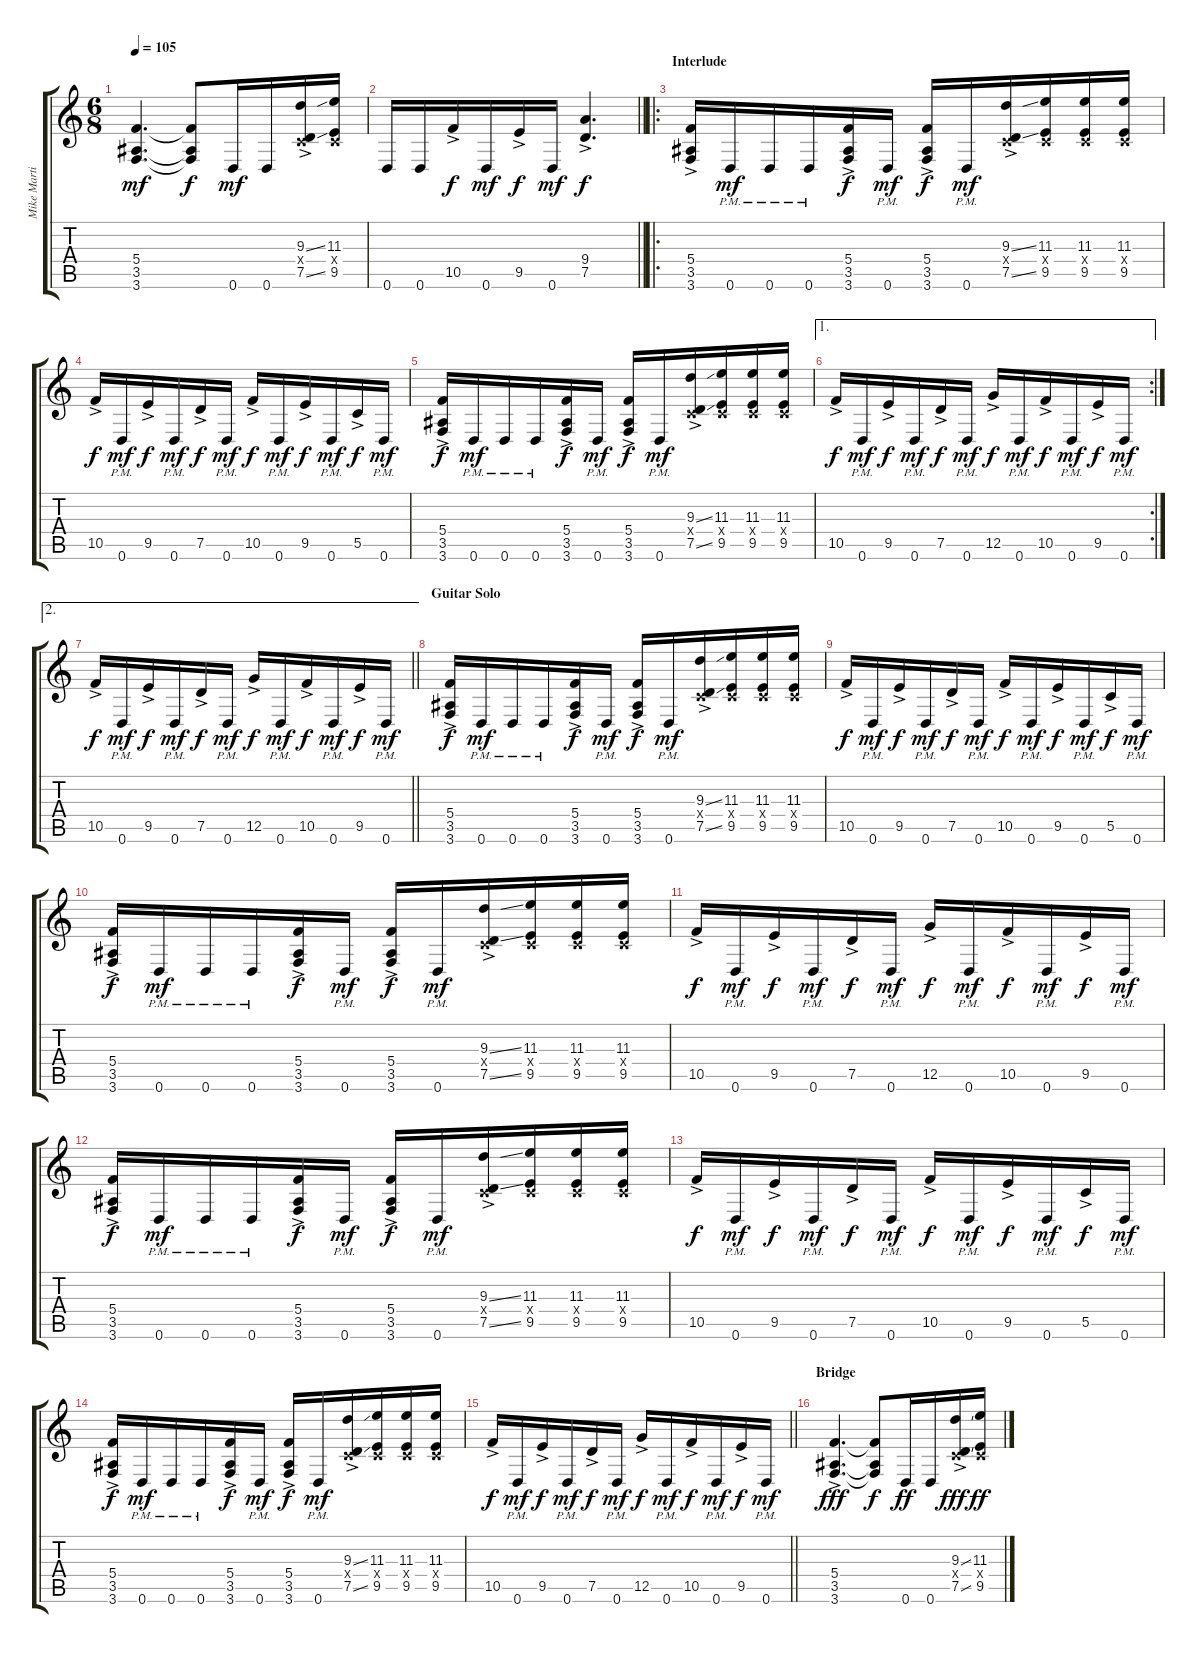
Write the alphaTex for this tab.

\track ("Mike Martin" "Mike Marti") {instrument distortionguitar}
\staff {score tabs}
\tuning (D4 A3 F3 C3 G2 D2) {hide}
\ts (6 8)
\tempo 105
\clef g2
\ks c
(5.4 3.5 3.6).4{d dy mf} (5.4{t} 3.5{t} 3.6{t}).8{dy f} 0.6.16{dy mf} 0.6.16 (9.3{ss ac} 0.4{x} 7.5{ss ac}).16 (11.3 0.4{x} 9.5).16 |
\barLineRight lightlight
0.6.16 0.6.16 10.5{ac}.16{dy f} 0.6.16{dy mf} 9.5{ac}.16{dy f} 0.6.16{dy mf} (9.4{ac} 7.5{ac}).4{d dy f} |
\ro
\section ("" "Interlude")
(5.4{ac} 3.5{ac} 3.6{ac}).16 0.6{pm}.16{dy mf} 0.6{pm}.16 0.6{pm}.16 (5.4{ac} 3.5{ac} 3.6{ac}).16{dy f} 0.6{pm}.16{dy mf} (5.4{ac} 3.5{ac} 3.6{ac}).16{dy f} 0.6{pm}.16{dy mf} (9.3{ss ac} 0.4{x} 7.5{ss ac}).16 (11.3 0.4{x} 9.5).16 (11.3 0.4{x} 9.5).16 (11.3 0.4{x} 9.5).16 |
10.5{ac}.16{dy f} 0.6{pm}.16{dy mf} 9.5{ac}.16{dy f} 0.6{pm}.16{dy mf} 7.5{ac}.16{dy f} 0.6{pm}.16{dy mf} 10.5{ac}.16{dy f} 0.6{pm}.16{dy mf} 9.5{ac}.16{dy f} 0.6{pm}.16{dy mf} 5.5{ac}.16{dy f} 0.6{pm}.16{dy mf} |
(5.4{ac} 3.5{ac} 3.6{ac}).16{dy f} 0.6{pm}.16{dy mf} 0.6{pm}.16 0.6{pm}.16 (5.4{ac} 3.5{ac} 3.6{ac}).16{dy f} 0.6{pm}.16{dy mf} (5.4{ac} 3.5{ac} 3.6{ac}).16{dy f} 0.6{pm}.16{dy mf} (9.3{ss ac} 0.4{x} 7.5{ss ac}).16 (11.3 0.4{x} 9.5).16 (11.3 0.4{x} 9.5).16 (11.3 0.4{x} 9.5).16 |
\ae 1
\rc 2
10.5{ac}.16{dy f} 0.6{pm}.16{dy mf} 9.5{ac}.16{dy f} 0.6{pm}.16{dy mf} 7.5{ac}.16{dy f} 0.6{pm}.16{dy mf} 12.5{ac}.16{dy f} 0.6{pm}.16{dy mf} 10.5{ac}.16{dy f} 0.6{pm}.16{dy mf} 9.5{ac}.16{dy f} 0.6{pm}.16{dy mf} |
\ae 2
\barLineRight lightlight
10.5{ac}.16{dy f} 0.6{pm}.16{dy mf} 9.5{ac}.16{dy f} 0.6{pm}.16{dy mf} 7.5{ac}.16{dy f} 0.6{pm}.16{dy mf} 12.5{ac}.16{dy f} 0.6{pm}.16{dy mf} 10.5{ac}.16{dy f} 0.6{pm}.16{dy mf} 9.5{ac}.16{dy f} 0.6{pm}.16{dy mf} |
\section ("" "Guitar Solo")
(5.4{ac} 3.5{ac} 3.6{ac}).16{dy f} 0.6{pm}.16{dy mf} 0.6{pm}.16 0.6{pm}.16 (5.4{ac} 3.5{ac} 3.6{ac}).16{dy f} 0.6{pm}.16{dy mf} (5.4{ac} 3.5{ac} 3.6{ac}).16{dy f} 0.6{pm}.16{dy mf} (9.3{ss ac} 0.4{x} 7.5{ss ac}).16 (11.3 0.4{x} 9.5).16 (11.3 0.4{x} 9.5).16 (11.3 0.4{x} 9.5).16 |
10.5{ac}.16{dy f} 0.6{pm}.16{dy mf} 9.5{ac}.16{dy f} 0.6{pm}.16{dy mf} 7.5{ac}.16{dy f} 0.6{pm}.16{dy mf} 10.5{ac}.16{dy f} 0.6{pm}.16{dy mf} 9.5{ac}.16{dy f} 0.6{pm}.16{dy mf} 5.5{ac}.16{dy f} 0.6{pm}.16{dy mf} |
(5.4{ac} 3.5{ac} 3.6{ac}).16{dy f} 0.6{pm}.16{dy mf} 0.6{pm}.16 0.6{pm}.16 (5.4{ac} 3.5{ac} 3.6{ac}).16{dy f} 0.6{pm}.16{dy mf} (5.4{ac} 3.5{ac} 3.6{ac}).16{dy f} 0.6{pm}.16{dy mf} (9.3{ss ac} 0.4{x} 7.5{ss ac}).16 (11.3 0.4{x} 9.5).16 (11.3 0.4{x} 9.5).16 (11.3 0.4{x} 9.5).16 |
10.5{ac}.16{dy f} 0.6{pm}.16{dy mf} 9.5{ac}.16{dy f} 0.6{pm}.16{dy mf} 7.5{ac}.16{dy f} 0.6{pm}.16{dy mf} 12.5{ac}.16{dy f} 0.6{pm}.16{dy mf} 10.5{ac}.16{dy f} 0.6{pm}.16{dy mf} 9.5{ac}.16{dy f} 0.6{pm}.16{dy mf} |
(5.4{ac} 3.5{ac} 3.6{ac}).16{dy f} 0.6{pm}.16{dy mf} 0.6{pm}.16 0.6{pm}.16 (5.4{ac} 3.5{ac} 3.6{ac}).16{dy f} 0.6{pm}.16{dy mf} (5.4{ac} 3.5{ac} 3.6{ac}).16{dy f} 0.6{pm}.16{dy mf} (9.3{ss ac} 0.4{x} 7.5{ss ac}).16 (11.3 0.4{x} 9.5).16 (11.3 0.4{x} 9.5).16 (11.3 0.4{x} 9.5).16 |
10.5{ac}.16{dy f} 0.6{pm}.16{dy mf} 9.5{ac}.16{dy f} 0.6{pm}.16{dy mf} 7.5{ac}.16{dy f} 0.6{pm}.16{dy mf} 10.5{ac}.16{dy f} 0.6{pm}.16{dy mf} 9.5{ac}.16{dy f} 0.6{pm}.16{dy mf} 5.5{ac}.16{dy f} 0.6{pm}.16{dy mf} |
(5.4{ac} 3.5{ac} 3.6{ac}).16{dy f} 0.6{pm}.16{dy mf} 0.6{pm}.16 0.6{pm}.16 (5.4{ac} 3.5{ac} 3.6{ac}).16{dy f} 0.6{pm}.16{dy mf} (5.4{ac} 3.5{ac} 3.6{ac}).16{dy f} 0.6{pm}.16{dy mf} (9.3{ss ac} 0.4{x} 7.5{ss ac}).16 (11.3 0.4{x} 9.5).16 (11.3 0.4{x} 9.5).16 (11.3 0.4{x} 9.5).16 |
\barLineRight lightlight
10.5{ac}.16{dy f} 0.6{pm}.16{dy mf} 9.5{ac}.16{dy f} 0.6{pm}.16{dy mf} 7.5{ac}.16{dy f} 0.6{pm}.16{dy mf} 12.5{ac}.16{dy f} 0.6{pm}.16{dy mf} 10.5{ac}.16{dy f} 0.6{pm}.16{dy mf} 9.5{ac}.16{dy f} 0.6{pm}.16{dy mf} |
\section ("" "Bridge")
(5.4{ac} 3.5{ac} 3.6{ac}).4{d dy fff} (5.4{t} 3.5{t} 3.6{t}).8{dy f} 0.6.16{dy ff} 0.6.16 (9.3{ss ac} 0.4{x} 7.5{ss ac}).16{dy fff} (11.3 0.4{x} 9.5).16{dy ff}
